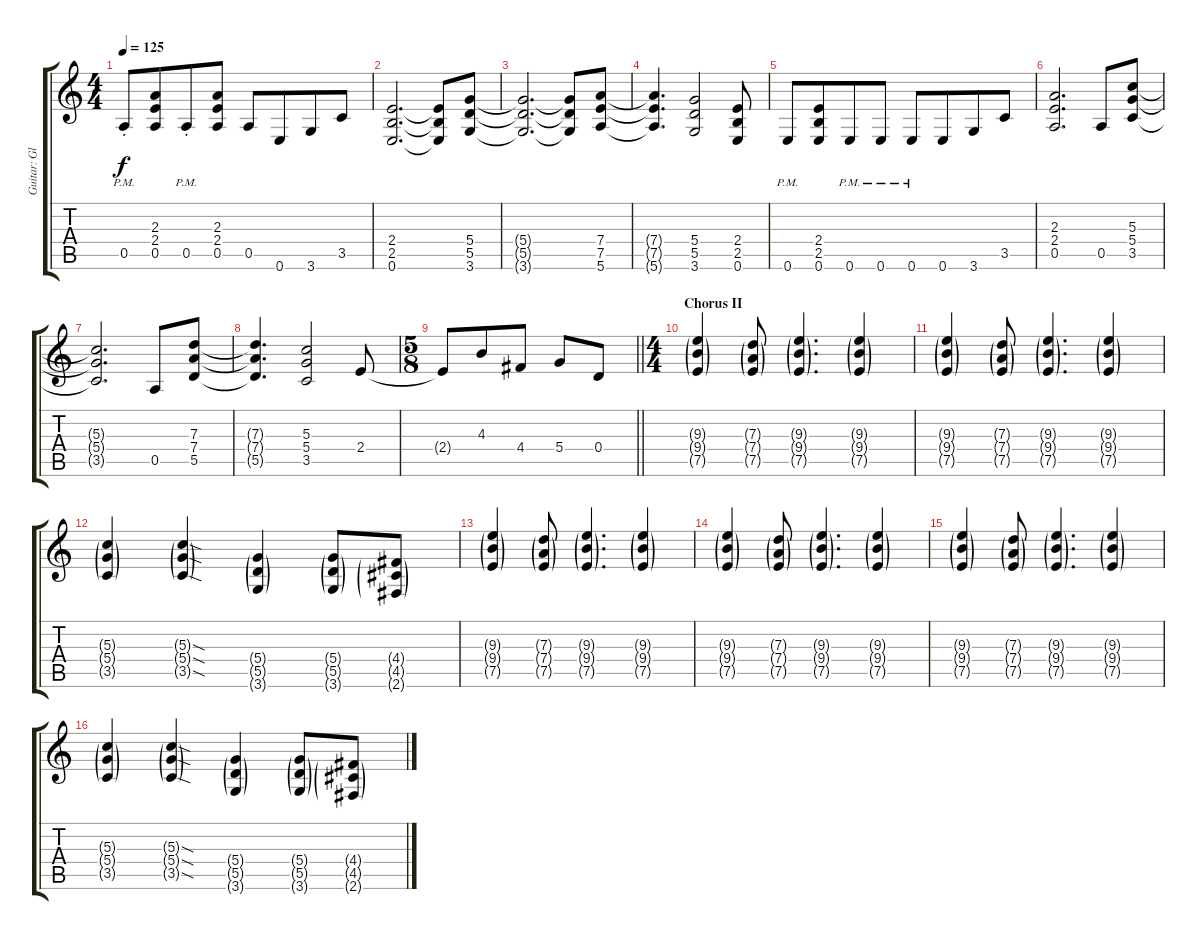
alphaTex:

\track ("Guitar: Glenn" "Guitar: Gl") {instrument distortionguitar}
\staff {score tabs}
\tuning (E4 B3 G3 D3 A2 E2) {hide}
\ts (4 4)
\tempo 125
\clef g2
\ks c
0.5{pm st}.8{dy f} (2.3 2.4 0.5).8{beam merge} 0.5{pm st}.8 (2.3 2.4 0.5).8 0.5.8 0.6.8{beam merge} 3.6.8 3.5.8 |
(2.4 2.5 0.6).2{d} (2.4{t} 2.5{t} 0.6{t}).8 (5.4 5.5 3.6).8 |
(5.4{t} 5.5{t} 3.6{t}).2{d} (5.4{t} 5.5{t} 3.6{t}).8 (7.4 7.5 5.6).8 |
(7.4{t} 7.5{t} 5.6{t}).4{d} (5.4 5.5 3.6).2 (2.4 2.5 0.6).8 |
0.6{pm}.8 (2.4 2.5 0.6).8{beam merge} 0.6{pm}.8 0.6{pm}.8 0.6{pm}.8{beam merge} 0.6.8{beam merge} 3.6.8{beam merge} 3.5.8 |
(2.3 2.4 0.5).2{d} 0.5.8 (5.3 5.4 3.5).8 |
(5.3{t} 5.4{t} 3.5{t}).2{d} 0.5.8 (7.3 7.4 5.5).8 |
(7.3{t} 7.4{t} 5.5{t}).4{d} (5.3 5.4 3.5).2 2.4.8 |
\ts (5 8)
\barLineRight lightlight
2.4{t}.8{beam merge} 4.3.8{beam merge} 4.4.8{beam split} 5.4.8{beam merge} 0.4.8 |
\ts (4 4)
\section ("" "Chorus II")
(9.3{g} 9.4{g} 7.5{g}).4 (7.3{g} 7.4{g} 7.5{g}).8 (9.3{g} 9.4{g} 7.5{g}).4{d} (9.3{g} 9.4{g} 7.5{g}).4 |
(9.3{g} 9.4{g} 7.5{g}).4 (7.3{g} 7.4{g} 7.5{g}).8 (9.3{g} 9.4{g} 7.5{g}).4{d} (9.3{g} 9.4{g} 7.5{g}).4 |
(5.3{g} 5.4{g} 3.5{g}).4 (5.3{sod g} 5.4{sod g} 3.5{sod g}).4 (5.4{g} 5.5{g} 3.6{g}).4 (5.4{g} 5.5{g} 3.6{g}).8 (4.4{g} 4.5{g} 2.6{g}).8 |
(9.3{g} 9.4{g} 7.5{g}).4 (7.3{g} 7.4{g} 7.5{g}).8 (9.3{g} 9.4{g} 7.5{g}).4{d} (9.3{g} 9.4{g} 7.5{g}).4 |
(9.3{g} 9.4{g} 7.5{g}).4 (7.3{g} 7.4{g} 7.5{g}).8 (9.3{g} 9.4{g} 7.5{g}).4{d} (9.3{g} 9.4{g} 7.5{g}).4 |
(9.3{g} 9.4{g} 7.5{g}).4 (7.3{g} 7.4{g} 7.5{g}).8 (9.3{g} 9.4{g} 7.5{g}).4{d} (9.3{g} 9.4{g} 7.5{g}).4 |
(5.3{g} 5.4{g} 3.5{g}).4 (5.3{sod g} 5.4{sod g} 3.5{sod g}).4 (5.4{g} 5.5{g} 3.6{g}).4 (5.4{g} 5.5{g} 3.6{g}).8 (4.4{g} 4.5{g} 2.6{g}).8
